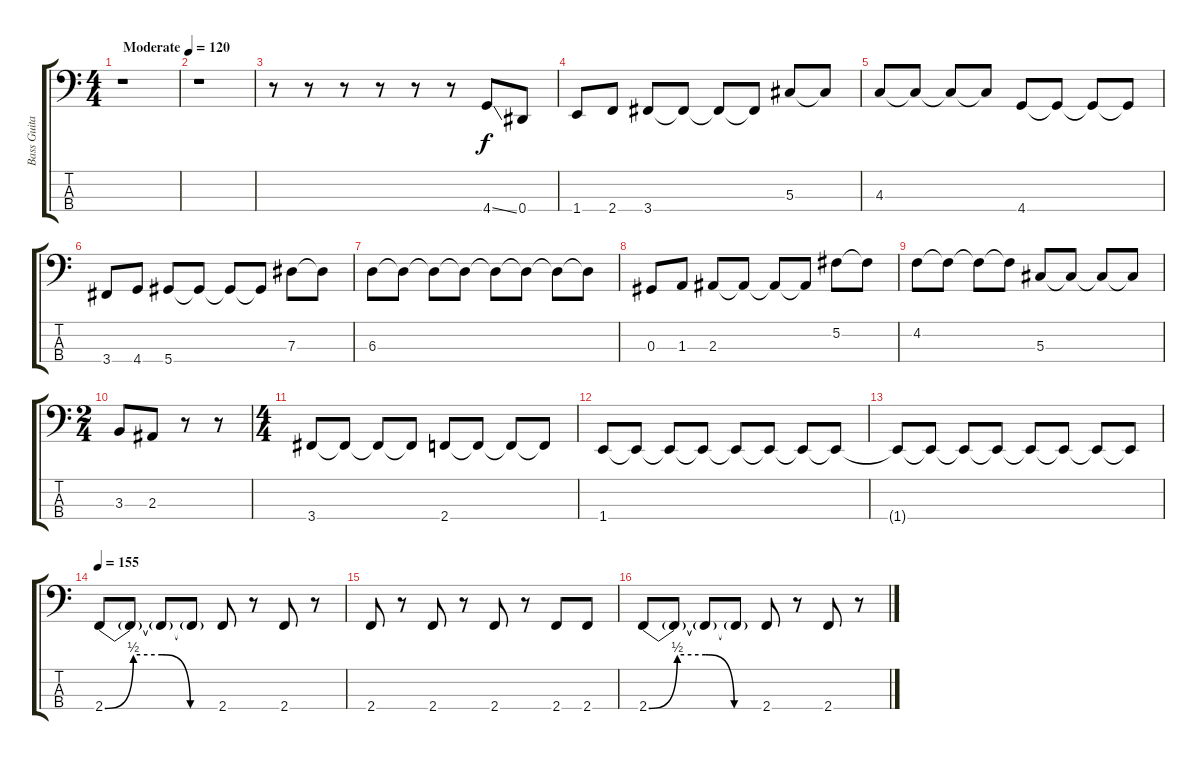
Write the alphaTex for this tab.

\track ("Bass Guitar-Jeff Pilson" "Bass Guita") {instrument electricbasspick}
\staff {score tabs}
\tuning (Gb2 Db2 Ab1 Eb1) {hide}
\ts (4 4)
\tempo (120 "Moderate")
\clef f4
\ks c
r.1{dy f instrument electricbasspick} |
r.1 |
r.8 r.8 r.8 r.8 r.8 r.8 4.4{ss}.8 0.4.8 |
1.4.8 2.4.8 3.4.8 3.4{t}.8 3.4{t}.8 3.4{t}.8 5.3.8 5.3{t}.8 |
4.3.8 4.3{t}.8 4.3{t}.8 4.3{t}.8 4.4.8 4.4{t}.8 4.4{t}.8 4.4{t}.8 |
3.4.8 4.4.8 5.4.8 5.4{t}.8 5.4{t}.8 5.4{t}.8 7.3.8 7.3{t}.8 |
6.3.8 6.3{t}.8 6.3{t}.8 6.3{t}.8 6.3{t}.8 6.3{t}.8 6.3{t}.8 6.3{t}.8 |
0.3.8 1.3.8 2.3.8 2.3{t}.8 2.3{t}.8 2.3{t}.8 5.2.8 5.2{t}.8 |
4.2.8 4.2{t}.8 4.2{t}.8 4.2{t}.8 5.3.8 5.3{t}.8 5.3{t}.8 5.3{t}.8 |
\ts (2 4)
3.3.8 2.3.8 r.8 r.8 |
\ts (4 4)
3.4.8 3.4{t}.8 3.4{t}.8 3.4{t}.8 2.4.8 2.4{t}.8 2.4{t}.8 2.4{t}.8 |
1.4.8 1.4{t}.8 1.4{t}.8 1.4{t}.8 1.4{t}.8 1.4{t}.8 1.4{t}.8 1.4{t}.8 |
1.4{t}.8 1.4{t}.8 1.4{t}.8 1.4{t}.8 1.4{t}.8 1.4{t}.8 1.4{t}.8 1.4{t}.8 |
\tempo 155
2.4{be (custom 0 0 15 2 30 2 45 0 60 0)}.8 2.4{t}.8 2.4{t}.8 2.4{t}.8 2.4.8 r.8 2.4.8 r.8 |
2.4.8 r.8 2.4.8 r.8 2.4.8 r.8 2.4.8 2.4.8 |
2.4{be (custom 0 0 15 2 30 2 45 0 60 0)}.8 2.4{t}.8 2.4{t}.8 2.4{t}.8 2.4.8 r.8 2.4.8 r.8
